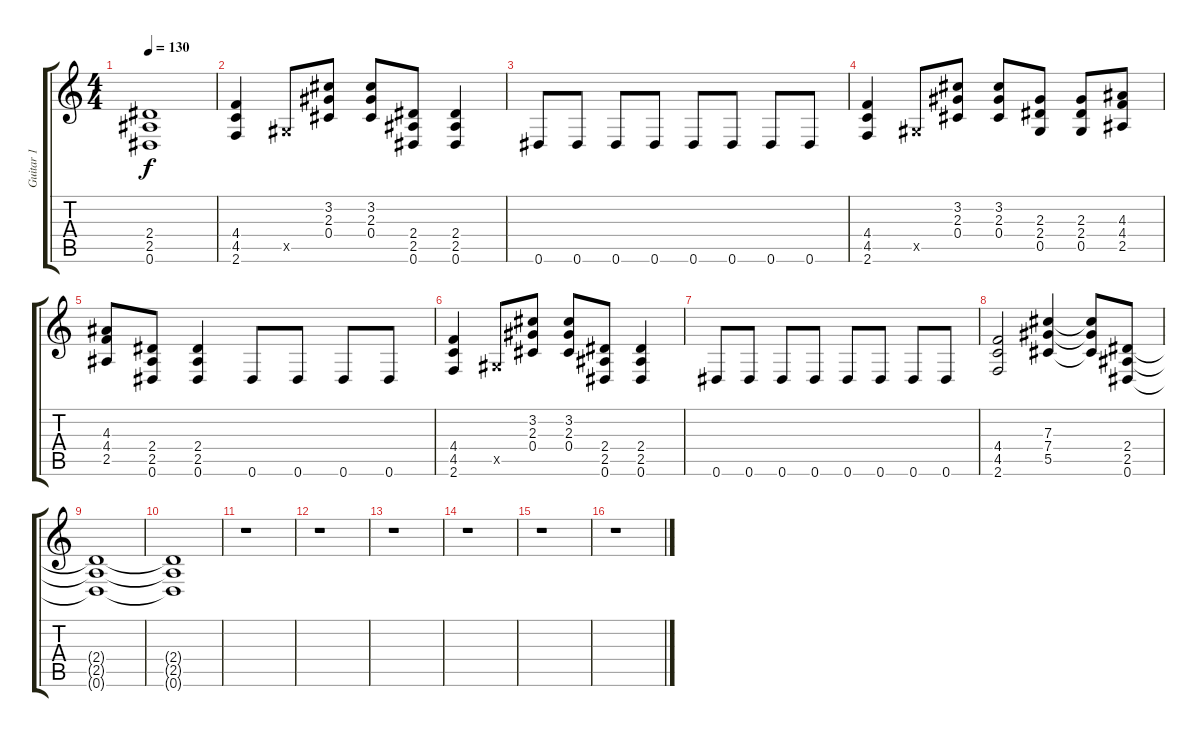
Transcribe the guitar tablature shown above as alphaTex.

\track ("Guitar 1" "Guitar 1") {instrument overdrivenguitar}
\staff {score tabs}
\tuning (Eb4 Bb3 Gb3 Db3 Ab2 Eb2) {hide}
\ts (4 4)
\tempo 130
\clef g2
\ks c
(2.4{t} 2.5{t} 0.6{t}).1{dy f} |
(4.4 4.5 2.6).4 0.5{x}.8 (3.2 2.3 0.4).8 (3.2 2.3 0.4).8 (2.4 2.5 0.6).8 (2.4 2.5 0.6).4 |
0.6.8 0.6.8 0.6.8 0.6.8 0.6.8 0.6.8 0.6.8 0.6.8 |
(4.4 4.5 2.6).4 0.5{x}.8 (3.2 2.3 0.4).8 (3.2 2.3 0.4).8 (2.3 2.4 0.5).8 (2.3 2.4 0.5).8 (4.3 4.4 2.5).8 |
(4.3 4.4 2.5).8 (2.4 2.5 0.6).8 (2.4 2.5 0.6).4 0.6.8 0.6.8 0.6.8 0.6.8 |
(4.4 4.5 2.6).4 0.5{x}.8 (3.2 2.3 0.4).8 (3.2 2.3 0.4).8 (2.4 2.5 0.6).8 (2.4 2.5 0.6).4 |
0.6.8 0.6.8 0.6.8 0.6.8 0.6.8 0.6.8 0.6.8 0.6.8 |
(4.4 4.5 2.6).2 (7.3 7.4 5.5).4 (7.3{t} 7.4{t} 5.5{t}).8 (2.4 2.5 0.6).8 |
(2.4{t} 2.5{t} 0.6{t}).1 |
(2.4{t} 2.5{t} 0.6{t}).1 |
r.1 |
r.1 |
r.1 |
r.1 |
r.1 |
r.1
